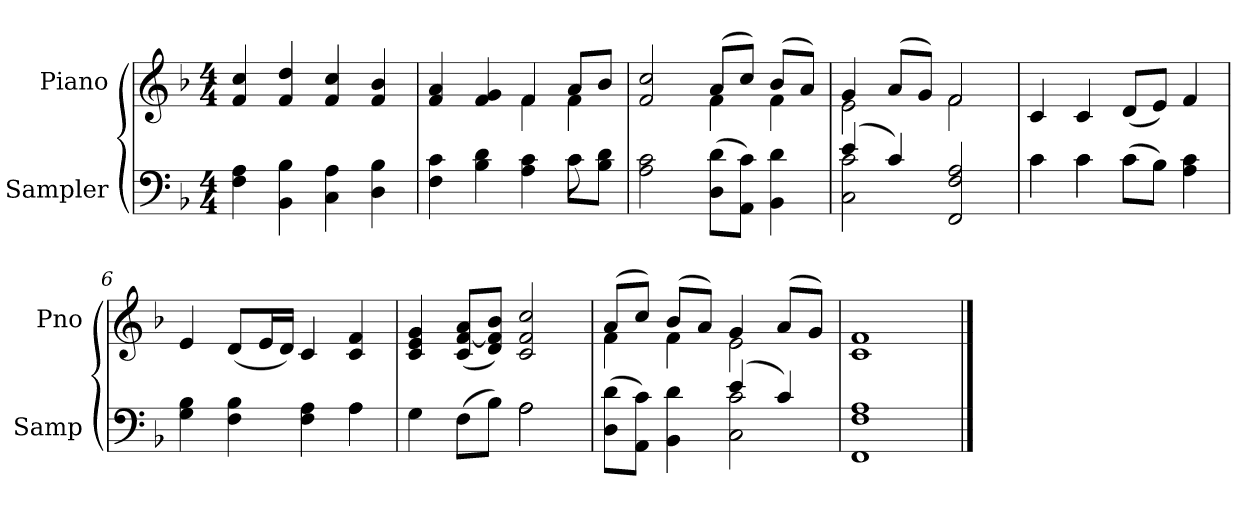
**kern	**kern
*part2	*part1
*staff2	*staff1
*I"Sampler	*I"Piano
*I'Samp	*I'Pno
*clefF4	*clefG2
*k[b-]	*k[b-]
*F:	*F:
*M4/4	*M4/4
=1	=1
4F 4A	4f 4cc
4BB- 4B-	4f 4dd
4C 4A	4f 4cc
4D 4B-	4f 4b-
=2	=2
*^	*^
4F 4c	2.ryy	4f 4a	2ryy
4B- 4d	.	4f 4g	.
4A 4c	.	4f/	4f
8c\L	8c	8a/L	4f
8B-\ 8d\J	8ryy	8b-/J	.
*v	*v	*	*
=3	=3	=3
2A 2c	2f 2cc	2ryy
(8D\ 8d\L	(8a/L	4f
8AA\ 8c\J)	8cc/J)	.
4BB- 4d	(8b-/L	4f
.	8a/J)	.
=4	=4	=4
*^	*	*
(4e/	2C 2c	4g/	2e
4c/)	.	(8a/L	.
.	.	8g/J)	.
2FF 2F 2A	2ryy	2f/	2f
*	*	*v	*v
=5	=5	=5
4c\	4c	4c
4c\	4c	4c
(8c\L	4c	(8d/L
8B-\J)	.	8e/J)
4A\ 4c\	4ryy	4f
=6	=6	=6
4G\ 4B-\	2.ryy	4e
4F\ 4B-\	.	(8d/L
.	.	16e/L
.	.	16d/JJ)
4F\ 4A\	.	4c
4A\	4A	4c 4f
=7	=7	=7
4G	2ryy	4c 4e 4g
(8F\L	.	(8c/ [8f/ 8a/L
8B-\J)	.	8d/ 8f]/ 8b-/J)
2A\	2A	2c 2f 2cc
=8	=8	=8
*	*	*^
(8D\ 8d\L	2ryy	(8a/L	4f
8AA\ 8c\J)	.	8cc/J)	.
4BB- 4d	.	(8b-/L	4f
.	.	8a/J)	.
(4e/	2C 2c	4g/	2e
4c/)	.	(8a/L	.
.	.	8g/J)	.
*v	*v	*	*
*	*v	*v
=9	=9
1FF 1F 1A	1c 1f
==	==
*-	*-
